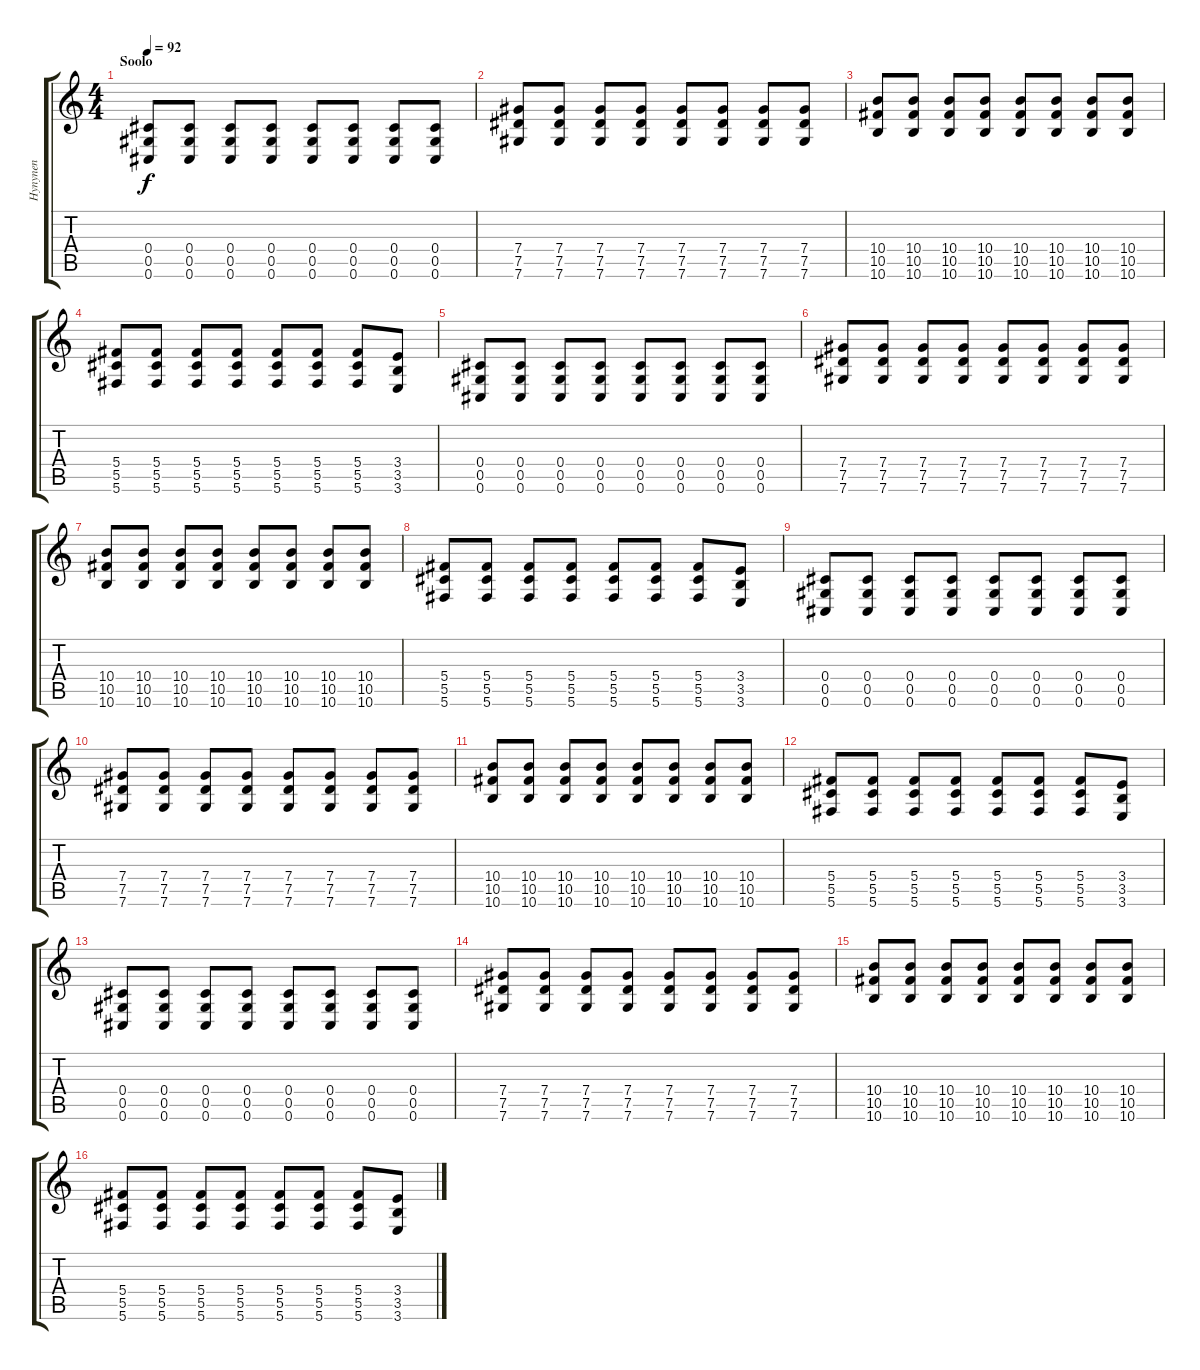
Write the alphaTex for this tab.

\track ("Hynynen" "Hynynen") {instrument distortionguitar}
\staff {score tabs}
\tuning (Eb4 Bb3 Gb3 Db3 Ab2 Db2) {hide}
\ts (4 4)
\section ("" "Soolo")
\tempo 92
\clef g2
\ks c
(0.4 0.5 0.6).8{dy f} (0.4 0.5 0.6).8 (0.4 0.5 0.6).8 (0.4 0.5 0.6).8 (0.4 0.5 0.6).8 (0.4 0.5 0.6).8 (0.4 0.5 0.6).8 (0.4 0.5 0.6).8 |
(7.4 7.5 7.6).8 (7.4 7.5 7.6).8 (7.4 7.5 7.6).8 (7.4 7.5 7.6).8 (7.4 7.5 7.6).8 (7.4 7.5 7.6).8 (7.4 7.5 7.6).8 (7.4 7.5 7.6).8 |
(10.4 10.5 10.6).8 (10.4 10.5 10.6).8 (10.4 10.5 10.6).8 (10.4 10.5 10.6).8 (10.4 10.5 10.6).8 (10.4 10.5 10.6).8 (10.4 10.5 10.6).8 (10.4 10.5 10.6).8 |
(5.4 5.5 5.6).8 (5.4 5.5 5.6).8 (5.4 5.5 5.6).8 (5.4 5.5 5.6).8 (5.4 5.5 5.6).8 (5.4 5.5 5.6).8 (5.4 5.5 5.6).8 (3.4 3.5 3.6).8 |
(0.4 0.5 0.6).8 (0.4 0.5 0.6).8 (0.4 0.5 0.6).8 (0.4 0.5 0.6).8 (0.4 0.5 0.6).8 (0.4 0.5 0.6).8 (0.4 0.5 0.6).8 (0.4 0.5 0.6).8 |
(7.4 7.5 7.6).8 (7.4 7.5 7.6).8 (7.4 7.5 7.6).8 (7.4 7.5 7.6).8 (7.4 7.5 7.6).8 (7.4 7.5 7.6).8 (7.4 7.5 7.6).8 (7.4 7.5 7.6).8 |
(10.4 10.5 10.6).8 (10.4 10.5 10.6).8 (10.4 10.5 10.6).8 (10.4 10.5 10.6).8 (10.4 10.5 10.6).8 (10.4 10.5 10.6).8 (10.4 10.5 10.6).8 (10.4 10.5 10.6).8 |
(5.4 5.5 5.6).8 (5.4 5.5 5.6).8 (5.4 5.5 5.6).8 (5.4 5.5 5.6).8 (5.4 5.5 5.6).8 (5.4 5.5 5.6).8 (5.4 5.5 5.6).8 (3.4 3.5 3.6).8 |
(0.4 0.5 0.6).8 (0.4 0.5 0.6).8 (0.4 0.5 0.6).8 (0.4 0.5 0.6).8 (0.4 0.5 0.6).8 (0.4 0.5 0.6).8 (0.4 0.5 0.6).8 (0.4 0.5 0.6).8 |
(7.4 7.5 7.6).8 (7.4 7.5 7.6).8 (7.4 7.5 7.6).8 (7.4 7.5 7.6).8 (7.4 7.5 7.6).8 (7.4 7.5 7.6).8 (7.4 7.5 7.6).8 (7.4 7.5 7.6).8 |
(10.4 10.5 10.6).8 (10.4 10.5 10.6).8 (10.4 10.5 10.6).8 (10.4 10.5 10.6).8 (10.4 10.5 10.6).8 (10.4 10.5 10.6).8 (10.4 10.5 10.6).8 (10.4 10.5 10.6).8 |
(5.4 5.5 5.6).8 (5.4 5.5 5.6).8 (5.4 5.5 5.6).8 (5.4 5.5 5.6).8 (5.4 5.5 5.6).8 (5.4 5.5 5.6).8 (5.4 5.5 5.6).8 (3.4 3.5 3.6).8 |
(0.4 0.5 0.6).8 (0.4 0.5 0.6).8 (0.4 0.5 0.6).8 (0.4 0.5 0.6).8 (0.4 0.5 0.6).8 (0.4 0.5 0.6).8 (0.4 0.5 0.6).8 (0.4 0.5 0.6).8 |
(7.4 7.5 7.6).8 (7.4 7.5 7.6).8 (7.4 7.5 7.6).8 (7.4 7.5 7.6).8 (7.4 7.5 7.6).8 (7.4 7.5 7.6).8 (7.4 7.5 7.6).8 (7.4 7.5 7.6).8 |
(10.4 10.5 10.6).8 (10.4 10.5 10.6).8 (10.4 10.5 10.6).8 (10.4 10.5 10.6).8 (10.4 10.5 10.6).8 (10.4 10.5 10.6).8 (10.4 10.5 10.6).8 (10.4 10.5 10.6).8 |
(5.4 5.5 5.6).8 (5.4 5.5 5.6).8 (5.4 5.5 5.6).8 (5.4 5.5 5.6).8 (5.4 5.5 5.6).8 (5.4 5.5 5.6).8 (5.4 5.5 5.6).8 (3.4 3.5 3.6).8
